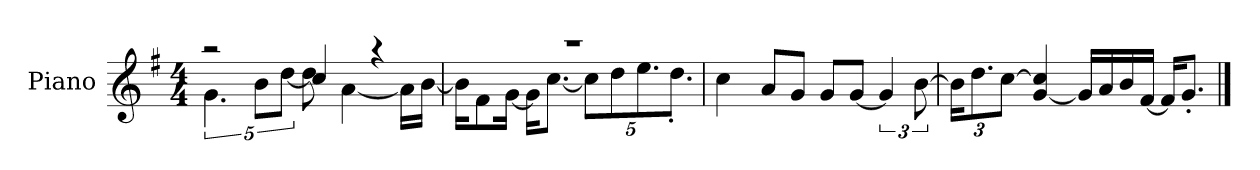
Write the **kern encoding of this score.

**kern
*part1
*staff1
*I"Piano
*I'P-no
*clefG2
*k[f#]
*M4/4
*MM90
=1
*^
2r	5.g\
.	10b\L
.	[10dd\J
4cc/	8dd\]
.	[4a\
4r	.
.	16a\LL]
.	[16b\JJ
=2	=2
1r	16b\KL]
.	8f#\
.	[16g\Jk
.	16g\KL]
.	[8.cc\J
*	*Xbrackettup
.	10cc\L]
.	10dd\
.	10.ee\
.	10.dd'\J
*v	*v
=3
4cc\
8a/L
8g/J
8g/L
[8g/J
*brackettup
6g/]
[12b\
!!LO:LB:g=z
=4
*Xbrackettup
24b\KL]
12.dd\
[12cc\J
[4g/ 4cc/]
16g/LL]
16a/
16b/
[16f#/JJ
16f#/KL]
8.g'/J
==
*-
